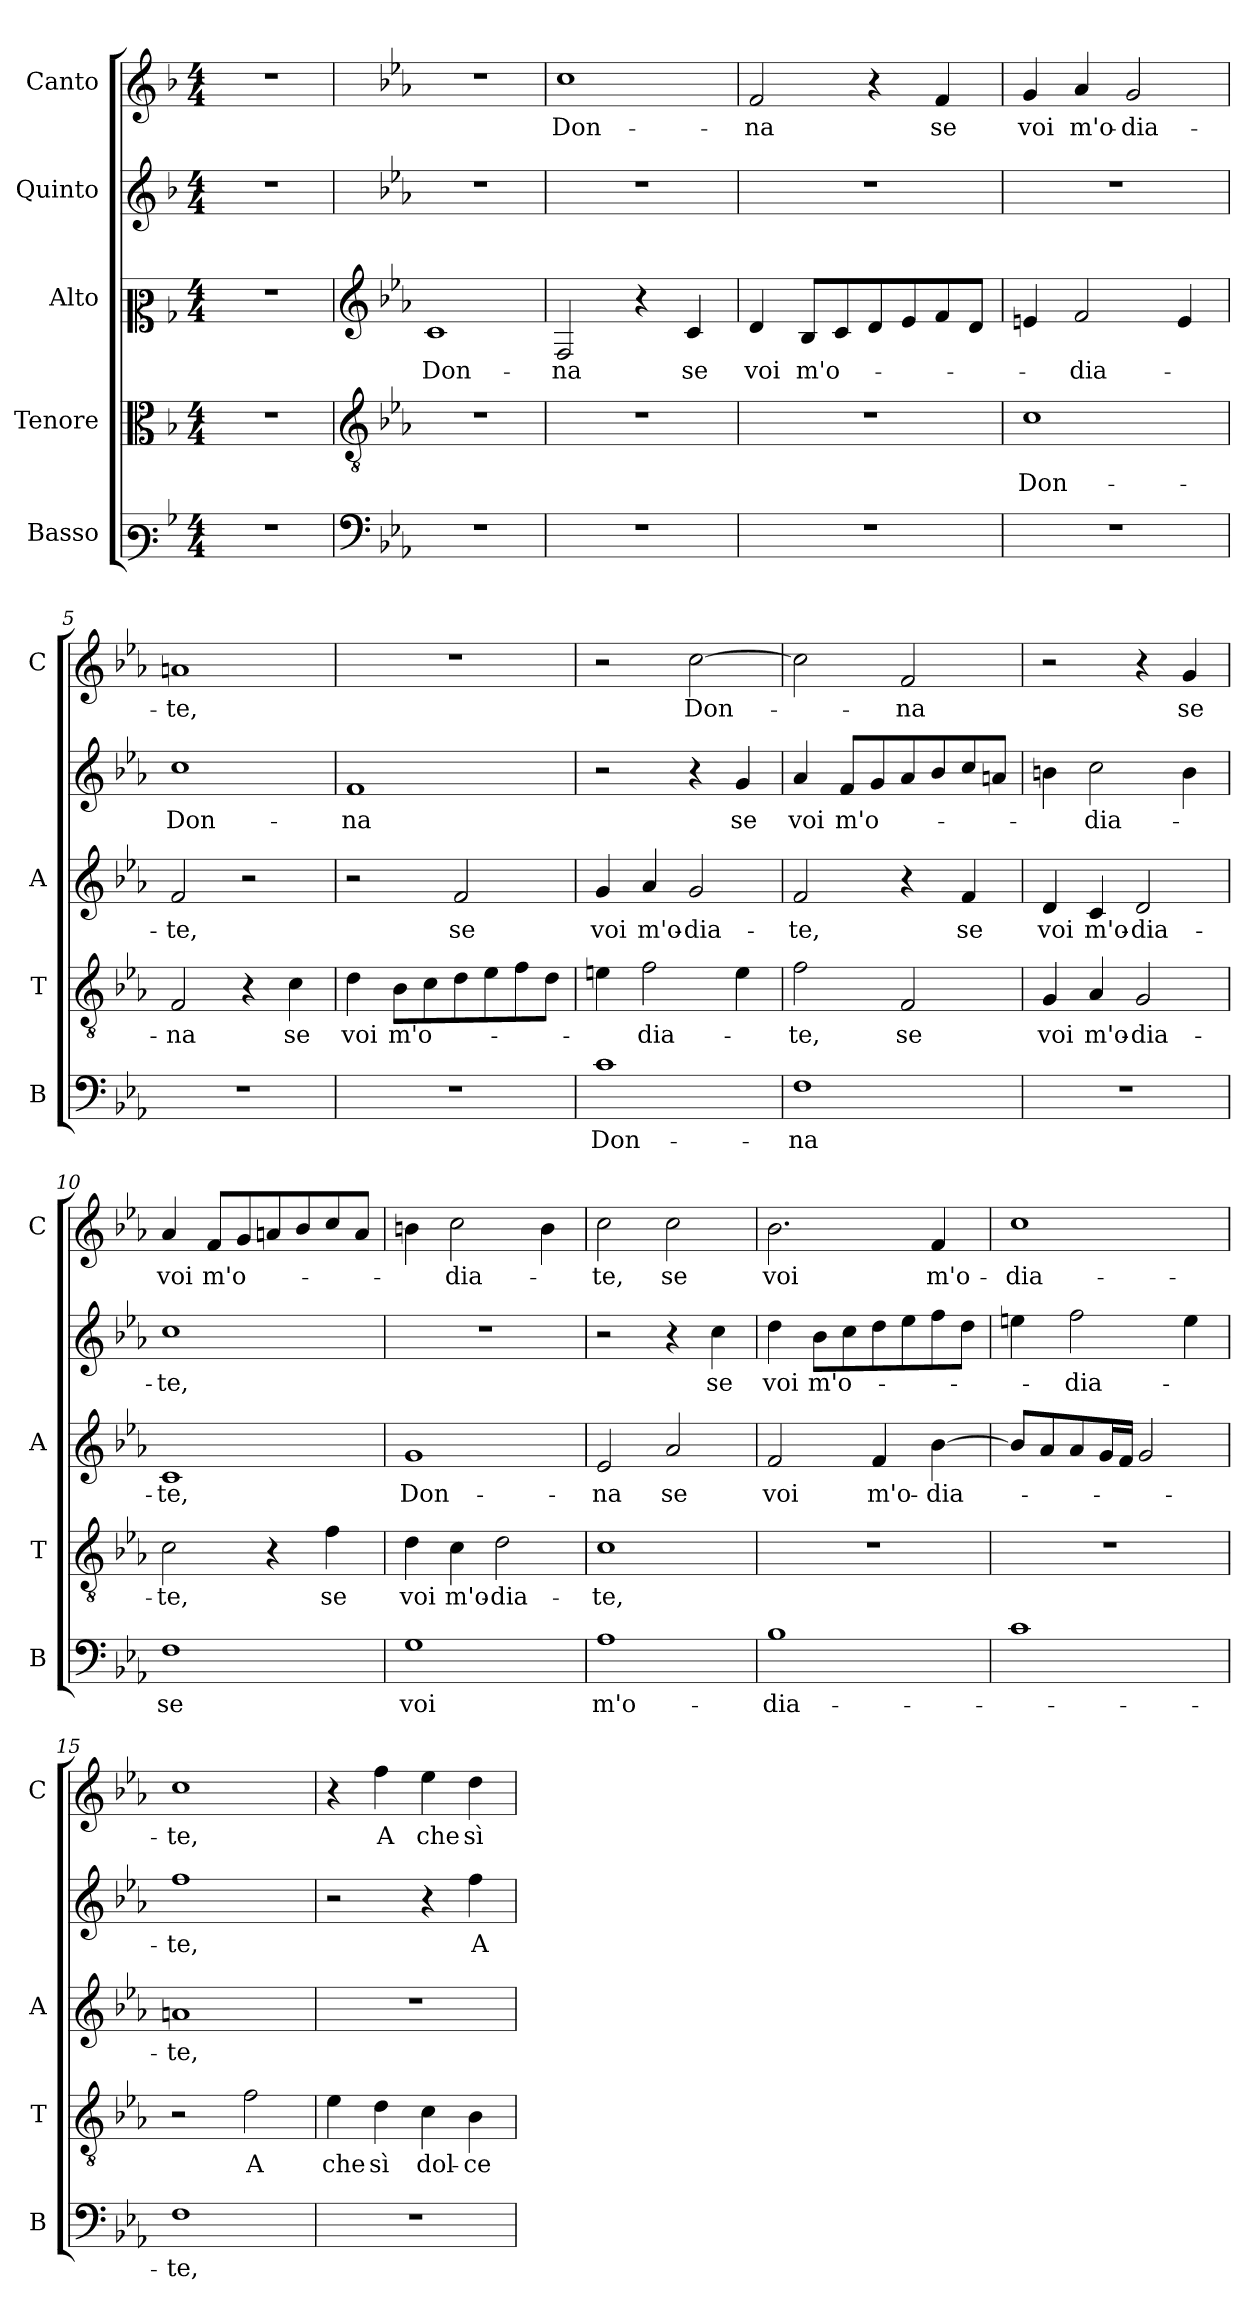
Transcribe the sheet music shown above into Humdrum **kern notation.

**kern	**text	**kern	**text	**kern	**text	**kern	**text	**kern	**text
*part5	*part5	*part4	*part4	*part3	*part3	*part2	*part2	*part1	*part1
*staff5	*staff5	*staff4	*staff4	*staff3	*staff3	*staff2	*staff2	*staff1	*staff1
*I"Basso	*	*I"Tenore	*	*I"Alto	*	*I"Quinto	*	*I"Canto	*
*I'B	*	*I'T	*	*I'A	*	*	*	*I'C	*
*clefF3	*	*clefC3	*	*clefC2	*	*clefG2	*	*clefG2	*
*k[b-]	*	*k[b-]	*	*k[b-]	*	*k[b-]	*	*k[b-]	*
*F:	*	*F:	*	*F:	*	*F:	*	*F:	*
*M4/4	*	*M4/4	*	*M4/4	*	*M4/4	*	*M4/4	*
=	=	=	=	=	=	=	=	=	=
1r	.	1r	.	1r	.	1r	.	1r	.
=1	=1	=1	=1	=1	=1	=1	=1	=1	=1
*clefF4	*	*clefGv2	*	*clefG2	*	*	*	*	*
*k[b-e-a-]	*	*k[b-e-a-]	*	*k[b-e-a-]	*	*k[b-e-a-]	*	*k[b-e-a-]	*
*E-:	*	*E-:	*	*E-:	*	*E-:	*	*E-:	*
!	!	!	!	!	!LO:LY:b	!	!	!	!
1r	.	1r	.	1c	Don-	1r	.	1r	.
=2	=2	=2	=2	=2	=2	=2	=2	=2	=2
!	!	!	!	!	!LO:LY:b	!	!	!	!LO:LY:b
1r	.	1r	.	2F/	-na	1r	.	1cc	Don-
.	.	.	.	4r	.	.	.	.	.
!	!	!	!	!	!LO:LY:b	!	!	!	!
.	.	.	.	4c/	se	.	.	.	.
=3	=3	=3	=3	=3	=3	=3	=3	=3	=3
!	!	!	!	!	!LO:LY:b	!	!	!	!LO:LY:b
1r	.	1r	.	4d/	voi	1r	.	2f/	-na
!	!	!	!	!	!LO:LY:b	!	!	!	!
.	.	.	.	8B-/L	m'o-	.	.	.	.
.	.	.	.	8c/	.	.	.	.	.
.	.	.	.	8d/	.	.	.	4r	.
.	.	.	.	8e-/	.	.	.	.	.
!	!	!	!	!	!	!	!	!	!LO:LY:b
.	.	.	.	8f/	.	.	.	4f/	se
.	.	.	.	8d/J	.	.	.	.	.
=4	=4	=4	=4	=4	=4	=4	=4	=4	=4
!	!	!	!LO:LY:b	!	!	!	!	!	!LO:LY:b
1r	.	1c	Don-	4en/	.	1r	.	4g/	voi
!	!	!	!	!	!LO:LY:b	!	!	!	!LO:LY:b
.	.	.	.	2f/	-dia-	.	.	4a-/	m'o-
!	!	!	!	!	!	!	!	!	!LO:LY:b
.	.	.	.	.	.	.	.	2g/	-dia-
.	.	.	.	4e/	.	.	.	.	.
=5	=5	=5	=5	=5	=5	=5	=5	=5	=5
!	!	!	!LO:LY:b	!	!LO:LY:b	!	!LO:LY:b	!	!LO:LY:b
1r	.	2F/	-na	2f/	-te,	1cc	Don-	1an	-te,
.	.	4r	.	2r	.	.	.	.	.
!	!	!	!LO:LY:b	!	!	!	!	!	!
.	.	4c\	se	.	.	.	.	.	.
=6	=6	=6	=6	=6	=6	=6	=6	=6	=6
!	!	!	!LO:LY:b	!	!	!	!LO:LY:b	!	!
1r	.	4d\	voi	2r	.	1f	-na	1r	.
!	!	!	!LO:LY:b	!	!	!	!	!	!
.	.	8B-\L	m'o-	.	.	.	.	.	.
.	.	8c\	.	.	.	.	.	.	.
!	!	!	!	!	!LO:LY:b	!	!	!	!
.	.	8d\	.	2f/	se	.	.	.	.
.	.	8e-\	.	.	.	.	.	.	.
.	.	8f\	.	.	.	.	.	.	.
.	.	8d\J	.	.	.	.	.	.	.
!!LO:LB:g=z
=7	=7	=7	=7	=7	=7	=7	=7	=7	=7
!	!LO:LY:b	!	!	!	!LO:LY:b	!	!	!	!
1c	Don-	4en\	.	4g/	voi	2r	.	2r	.
!	!	!	!LO:LY:b	!	!LO:LY:b	!	!	!	!
.	.	2f\	-dia-	4a-/	m'o-	.	.	.	.
!	!	!	!	!	!LO:LY:b	!	!	!	!LO:LY:b
.	.	.	.	2g/	-dia-	4r	.	[2cc\	Don-
!	!	!	!	!	!	!	!LO:LY:b	!	!
.	.	4e\	.	.	.	4g/	se	.	.
=8	=8	=8	=8	=8	=8	=8	=8	=8	=8
!	!LO:LY:b	!	!LO:LY:b	!	!LO:LY:b	!	!LO:LY:b	!	!
1F	-na	2f\	-te,	2f/	-te,	4a-/	voi	2cc\]	.
!	!	!	!	!	!	!	!LO:LY:b	!	!
.	.	.	.	.	.	8f/L	m'o-	.	.
.	.	.	.	.	.	8g/	.	.	.
!	!	!	!LO:LY:b	!	!	!	!	!	!LO:LY:b
.	.	2F/	se	4r	.	8a-/	.	2f/	-na
.	.	.	.	.	.	8b-/	.	.	.
!	!	!	!	!	!LO:LY:b	!	!	!	!
.	.	.	.	4f/	se	8cc/	.	.	.
.	.	.	.	.	.	8an/J	.	.	.
=9	=9	=9	=9	=9	=9	=9	=9	=9	=9
!	!	!	!LO:LY:b	!	!LO:LY:b	!	!	!	!
1r	.	4G/	voi	4d/	voi	4bn\	.	2r	.
!	!	!	!LO:LY:b	!	!LO:LY:b	!	!LO:LY:b	!	!
.	.	4A-/	m'o-	4c/	m'o-	2cc\	-dia-	.	.
!	!	!	!LO:LY:b	!	!LO:LY:b	!	!	!	!
.	.	2G/	-dia-	2d/	-dia-	.	.	4r	.
!	!	!	!	!	!	!	!	!	!LO:LY:b
.	.	.	.	.	.	4b\	.	4g/	se
=10	=10	=10	=10	=10	=10	=10	=10	=10	=10
!	!LO:LY:b	!	!LO:LY:b	!	!LO:LY:b	!	!LO:LY:b	!	!LO:LY:b
1F	se	2c\	-te,	1c	-te,	1cc	-te,	4a-/	voi
!	!	!	!	!	!	!	!	!	!LO:LY:b
.	.	.	.	.	.	.	.	8f/L	m'o-
.	.	.	.	.	.	.	.	8g/	.
.	.	4r	.	.	.	.	.	8an/	.
.	.	.	.	.	.	.	.	8b-/	.
!	!	!	!LO:LY:b	!	!	!	!	!	!
.	.	4f\	se	.	.	.	.	8cc/	.
.	.	.	.	.	.	.	.	8a/J	.
=11	=11	=11	=11	=11	=11	=11	=11	=11	=11
!	!LO:LY:b	!	!LO:LY:b	!	!LO:LY:b	!	!	!	!
1G	voi	4d\	voi	1g	Don-	1r	.	4bn\	.
!	!	!	!LO:LY:b	!	!	!	!	!	!LO:LY:b
.	.	4c\	m'o-	.	.	.	.	2cc\	-dia-
!	!	!	!LO:LY:b	!	!	!	!	!	!
.	.	2d\	-dia-	.	.	.	.	.	.
.	.	.	.	.	.	.	.	4b\	.
=12	=12	=12	=12	=12	=12	=12	=12	=12	=12
!	!LO:LY:b	!	!LO:LY:b	!	!LO:LY:b	!	!	!	!LO:LY:b
1A-	m'o-	1c	-te,	2e-/	-na	2r	.	2cc\	-te,
!	!	!	!	!	!LO:LY:b	!	!	!	!LO:LY:b
.	.	.	.	2a-/	se	4r	.	2cc\	se
!	!	!	!	!	!	!	!LO:LY:b	!	!
.	.	.	.	.	.	4cc\	se	.	.
=13	=13	=13	=13	=13	=13	=13	=13	=13	=13
!	!LO:LY:b	!	!	!	!LO:LY:b	!	!LO:LY:b	!	!LO:LY:b
1B-	-dia-	1r	.	2f/	voi	4dd\	voi	2.b-\	voi
!	!	!	!	!	!	!	!LO:LY:b	!	!
.	.	.	.	.	.	8b-\L	m'o-	.	.
.	.	.	.	.	.	8cc\	.	.	.
!	!	!	!	!	!LO:LY:b	!	!	!	!
.	.	.	.	4f/	m'o-	8dd\	.	.	.
.	.	.	.	.	.	8ee-\	.	.	.
!	!	!	!	!	!LO:LY:b	!	!	!	!LO:LY:b
.	.	.	.	[4b-\	-dia-	8ff\	.	4f/	m'o-
.	.	.	.	.	.	8dd\J	.	.	.
!!LO:LB:g=z
=14	=14	=14	=14	=14	=14	=14	=14	=14	=14
!	!	!	!	!	!	!	!	!	!LO:LY:b
1c	.	1r	.	8b-/L]	.	4een\	.	1cc	-dia-
.	.	.	.	8a-/	.	.	.	.	.
!	!	!	!	!	!	!	!LO:LY:b	!	!
.	.	.	.	8a-/	.	2ff\	-dia-	.	.
.	.	.	.	16g/L	.	.	.	.	.
.	.	.	.	16f/JJ	.	.	.	.	.
.	.	.	.	2g/	.	.	.	.	.
.	.	.	.	.	.	4ee\	.	.	.
=15	=15	=15	=15	=15	=15	=15	=15	=15	=15
!	!LO:LY:b	!	!	!	!LO:LY:b	!	!LO:LY:b	!	!LO:LY:b
1F	-te,	2r	.	1an	-te,	1ff	-te,	1cc	-te,
!	!	!	!LO:LY:b	!	!	!	!	!	!
.	.	2f\	A	.	.	.	.	.	.
=16	=16	=16	=16	=16	=16	=16	=16	=16	=16
!	!	!	!LO:LY:b	!	!	!	!	!	!
1r	.	4e-\	che	1r	.	2r	.	4r	.
!	!	!	!LO:LY:b	!	!	!	!	!	!LO:LY:b
.	.	4d\	sì	.	.	.	.	4ff\	A
!	!	!	!LO:LY:b	!	!	!	!	!	!LO:LY:b
.	.	4c\	dol-	.	.	4r	.	4ee-\	che
!	!	!	!LO:LY:b	!	!	!	!LO:LY:b	!	!LO:LY:b
.	.	4B-\	-ce	.	.	4ff\	A	4dd\	sì
=	=	=	=	=	=	=	=	=	=
*-	*-	*-	*-	*-	*-	*-	*-	*-	*-
